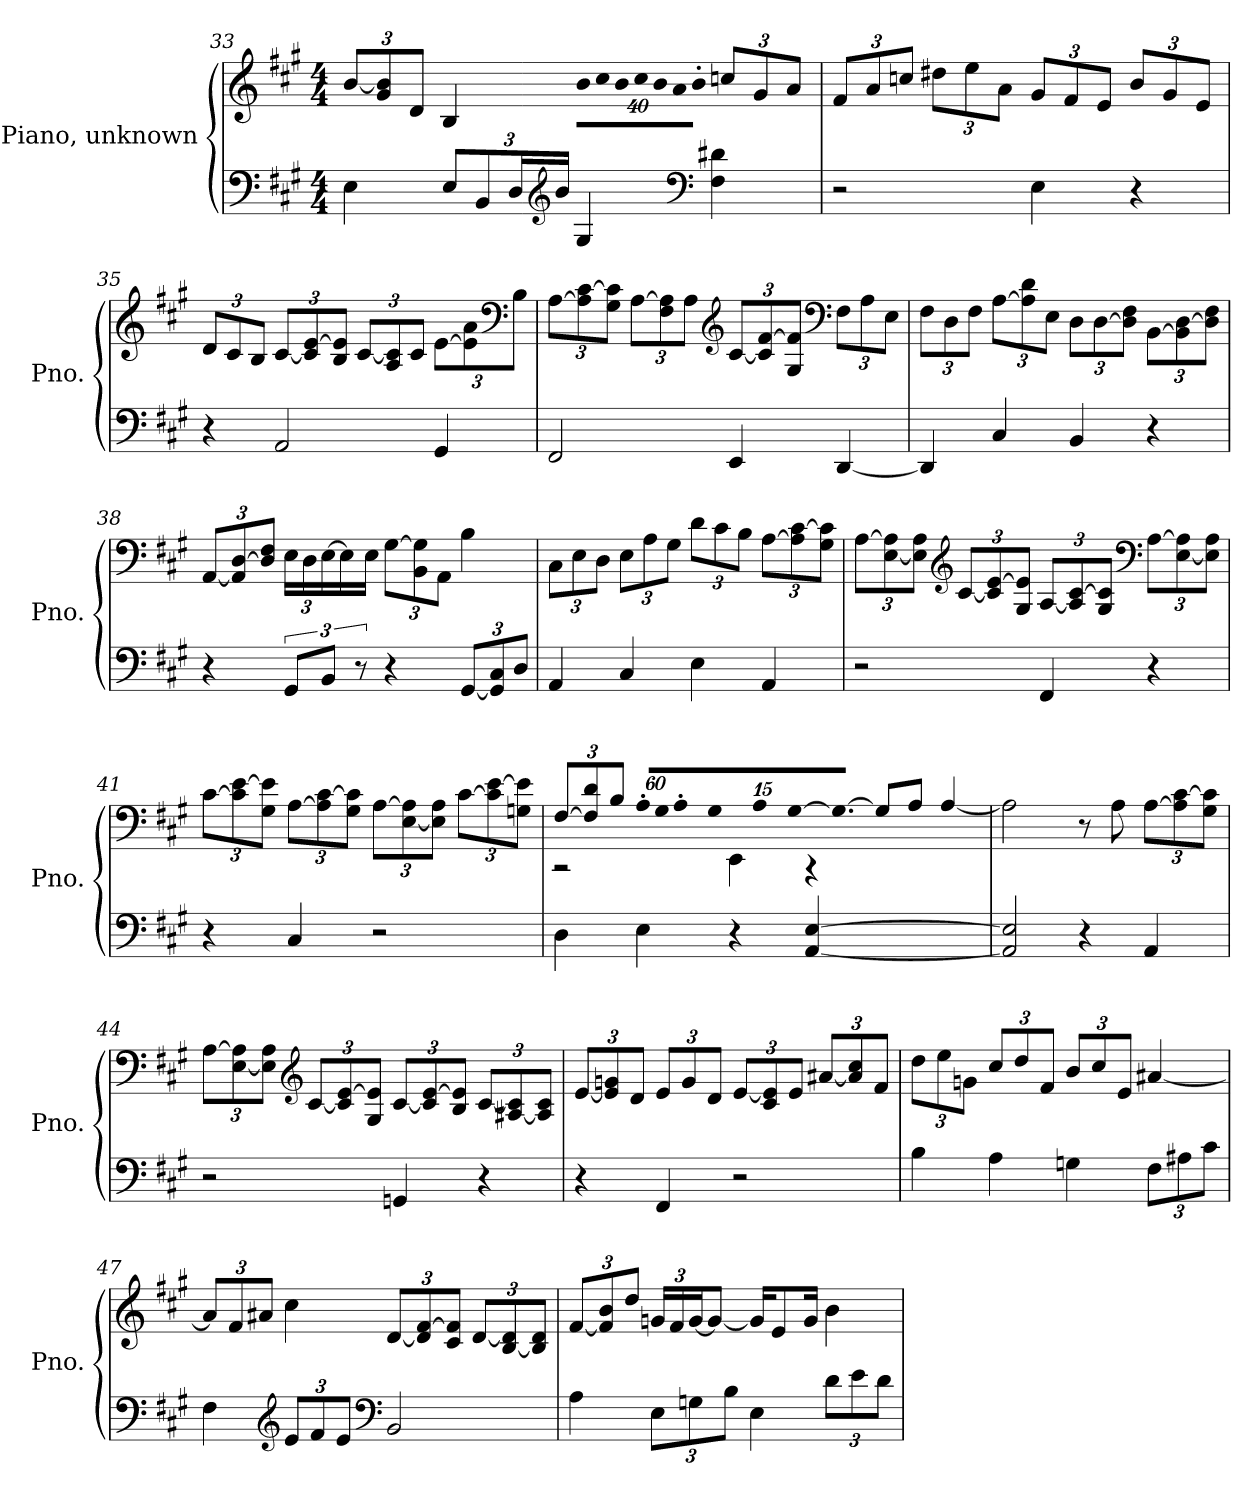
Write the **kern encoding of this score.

**kern	**kern
*part1	*part1
*staff2	*staff1
*I"Piano, unknown	*
*I'Pno.	*
*clefF4	*clefG2
*k[f#c#g#]	*k[f#c#g#]
*M4/4	*M4/4
*	*Xbrackettup
=33	=33
4E\	[12b/L
.	12g#/ 12b/]
.	12d/J
*Xbrackettup	*
12E/L	4B/
12BB/	.
24D/L	.
*clefG2	*
24b/JJ	.
!	!LO:N:vis=32
4G#/	640%23b\LLL
!	!LO:N:vis=32
.	640%23cc#\
!	!LO:N:vis=32
.	640%23b\
!	!LO:N:vis=32
.	640%23cc#\
!	!LO:N:vis=32
.	640%23b\
!	!LO:N:vis=32
.	640%23a\
!	!LO:N:vis=32
.	640%23b'\JJJ
*clefF4	*
4F#\ 4d#X\	.
.	12ccn/L
.	12g#/
.	12a/J
640ryy	.
!!LO:LB:g=z
=34	=34
2r	12f#/L
.	12a/
.	12ccn/J
.	12dd#X\L
.	12ee\
.	12a\J
4E\	12g#/L
.	12f#/
.	12e/J
4r	12b/L
.	12g#/
.	12e/J
=35	=35
4r	12d/L
.	12c#/
.	12B/J
2AA/	[12c#/L
.	12c#/] [12e/
.	12B/ 12e/]J
.	[12c#/L
.	12A/ 12c#/]
.	12c#/J
4GG#/	[12e\L
.	12e\] 12a\
*	*clefF4
.	12B\J
!!LO:LB:g=z
=36	=36
2FF#/	[12A\L
.	12A\] [12c#\
.	12G#\ 12c#\]J
.	[12A\L
.	12F#\ 12A\]
.	12A\J
*	*clefG2
4EE/	[12c#/L
.	12c#/] [12f#/
.	12G#/ 12f#/]J
*	*clefF4
[4DD/	12F#\L
.	12A\
.	12E\J
=37	=37
4DD/]	12F#\L
.	12D\
.	12F#\J
4C#/	[12A\L
.	12A\] 12d\
.	12E\J
4BB/	12D\L
.	[12D\
.	12D\] 12F#\J
4r	[12BB\L
.	12BB\] [12D\
.	12D\] 12F#\J
!!LO:LB:g=z
=38	=38
4r	[12AA/L
.	12AA/] [12D/
.	12D/] 12F#/J
*brackettup	*
12GG#/L	24E\LL
.	24D\
12BB/J	[24E\
.	16E\]
12r	.
.	16E\JJ
4r	[12G#\L
.	12BB\ 12G#\]
.	12AA\J
*Xbrackettup	*
[12GG#/L	4B\
12GG#/] 12C#/	.
12D/J	.
=39	=39
4AA/	12C#\L
.	12E\
.	12D\J
4C#/	12E\L
.	12A\
.	12G#\J
4E\	12d\L
.	12c#\
.	12B\J
4AA/	[12A\L
.	12A\] [12c#\
.	12G#\ 12c#\]J
!!LO:LB:g=z
=40	=40
2r	[12A\L
.	[12E\ 12A\]
.	12E\] 12A\J
*	*clefG2
.	[12c#/L
.	12c#/] [12e/
.	12G#/ 12e/]J
4FF#/	[12A/L
.	12A/] [12c#/
.	12G#/ 12c#/]J
*	*clefF4
4r	[12A\L
.	[12E\ 12A\]
.	12E\] 12A\J
=41	=41
4r	[12c#\L
.	12c#\] [12e\
.	12G#\ 12e\]J
4C#/	[12A\L
.	12A\] [12c#\
.	12G#\ 12c#\]J
2r	[12A\L
.	[12E\ 12A\]
.	12E\] 12A\J
.	[12c#\L
.	12c#\] [12e\
.	12Gn\ 12e\]J
!!LO:PB:g=z
=42	=42
*	*^
4D\	[12F#/L	2r
.	12F#/] 12d/	.
.	12B/J	.
!	!LO:N:vis=32	!
4E\	1920%53A'/LLL	.
!	!LO:N:vis=32	!
.	1920%53G#/	.
.	1920ryy	.
!	!LO:N:vis=32	!
.	1920%53A'/	.
!	!LO:N:vis=32	!
.	1920%53G#/	.
!	!LO:N:vis=32	!
.	1920%53A/	.
.	1920ryy	.
!	!LO:N:vis=32	!
.	[1920%53G#/J	.
.	18.G#/JJ_	.
4r	8G#/L]	4EE\
.	8A/J	.
[4AA/ [4E/	[4A/	4r
*	*v	*v
=43	=43
2AA/] 2E/]	2A\]
4r	8r
.	8A\
4AA/	[12A\L
.	12A\] [12c#\
.	12G#\ 12c#\]J
=44	=44
2r	[12A\L
.	[12E\ 12A\]
.	12E\] 12A\J
*	*clefG2
.	[12c#/L
.	12c#/] [12e/
.	12G#/ 12e/]J
4GGn/	[12c#/L
.	12c#/] [12e/
.	12B/ 12e/]J
4r	[12c#/L
.	[12A#X/ 12c#/]
.	12A#/] 12c#/J
!!LO:LB:g=z
=45	=45
4r	[12e/L
.	12e/] 12gn/
.	12d/J
4FF#/	12e/L
.	12g/
.	12d/J
2r	[12e/L
.	12c#/ 12e/]
.	12e/J
.	[12a#X/L
.	12a#/] 12cc#/
.	12f#/J
=46	=46
4B\	12dd\L
.	12ee\
.	12gn\J
4A\	12cc#/L
.	12dd/
.	12f#/J
4Gn\	12b/L
.	12cc#/
.	12e/J
12F#\L	[4a#X/
12A#X\	.
12c#\J	.
!!LO:LB:g=z
=47	=47
4F#\	12a#/L]
.	12f#/
.	12a#X/J
*clefG2	*
12e/L	4cc#\
12f#/	.
12e/J	.
*clefF4	*
2BB/	[12d/L
.	12d/] [12f#/
.	12c#/ 12f#/]J
.	[12d/L
.	[12B/ 12d/]
.	12B/] 12d/J
=48	=48
4A\	[12f#/L
.	12f#/] 12b/
.	12dd/J
12E\L	24gn/LL
.	24f#/
12Gn\	[24g/J
.	8g/J_
12B\J	.
4E\	16g/KL]
.	8e/
.	16g/Jk
12d\L	4b\
12e\	.
12d\J	.
=	=
*-	*-
